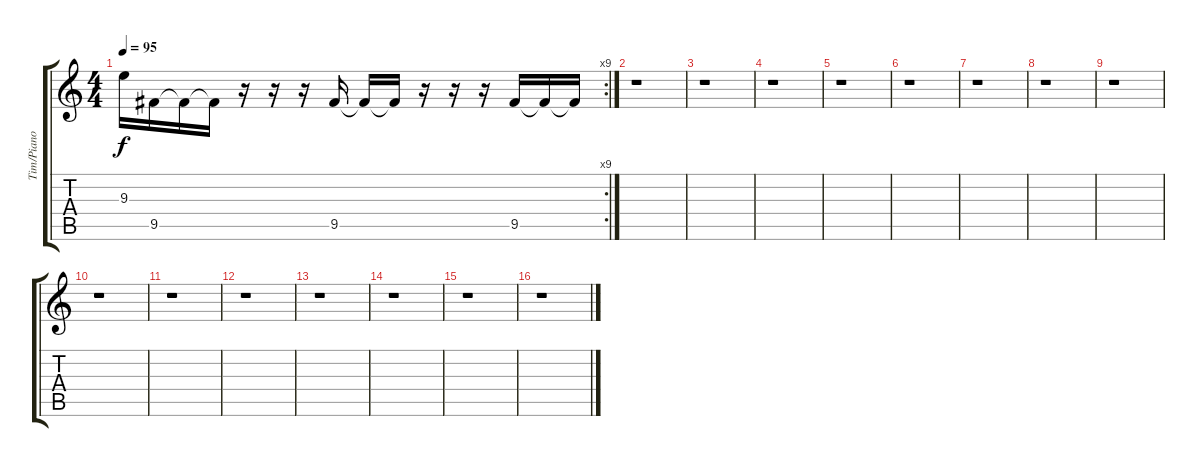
\track ("Tim/Piano" "Tim/Piano") {instrument acousticguitarsteel}
\staff {score tabs}
\tuning (E4 B3 G3 D3 A2 E2) {hide}
\rc 9
\ts (4 4)
\tempo 95
\clef g2
\ks c
9.3{t}.16{dy f} 9.5.16 9.5{t}.16 9.5{t}.16 r.16 r.16 r.16 9.5.16 9.5{t}.16 9.5{t}.16 r.16 r.16 r.16 9.5.16 9.5{t}.16 9.5{t}.16 |
r.1 |
r.1 |
r.1 |
r.1 |
r.1 |
r.1 |
r.1 |
r.1 |
r.1 |
r.1 |
r.1 |
r.1 |
r.1 |
r.1 |
r.1
